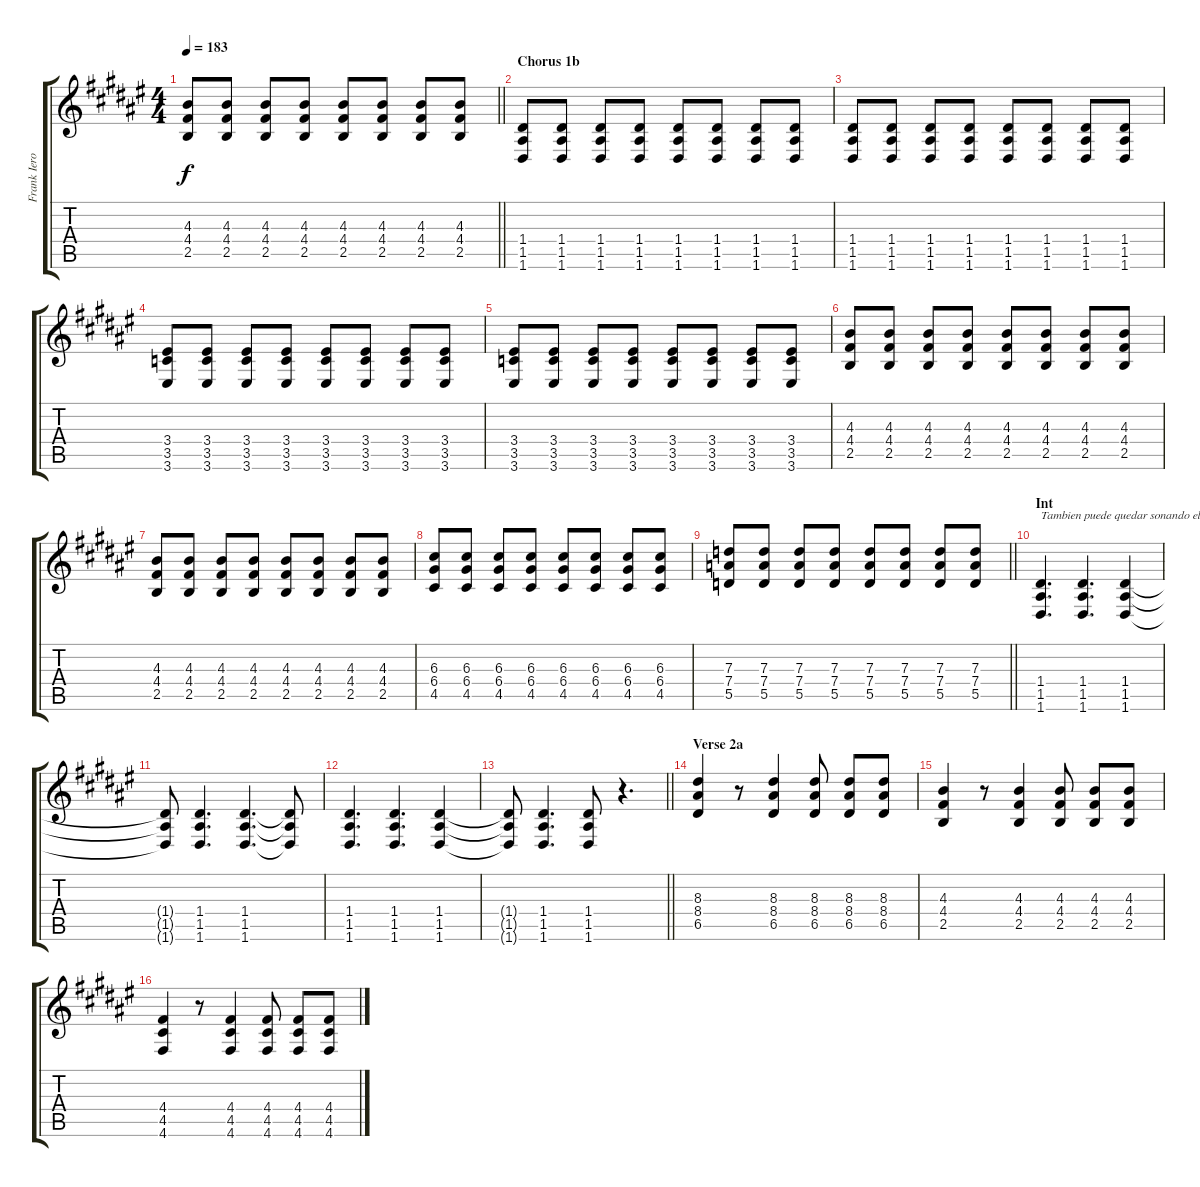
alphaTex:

\track ("Frank Iero" "Frank Iero") {instrument overdrivenguitar}
\staff {score tabs}
\tuning (E4 B3 G3 D3 A2 D2) {hide}
\ts (4 4)
\tempo 183
\clef g2
\barLineRight lightlight
\ks d#minor
(4.3 4.4 2.5).8{dy f} (4.3 4.4 2.5).8 (4.3 4.4 2.5).8 (4.3 4.4 2.5).8 (4.3 4.4 2.5).8 (4.3 4.4 2.5).8 (4.3 4.4 2.5).8 (4.3 4.4 2.5).8 |
\section ("" "Chorus 1b")
(1.4 1.5 1.6).8 (1.4 1.5 1.6).8 (1.4 1.5 1.6).8 (1.4 1.5 1.6).8 (1.4 1.5 1.6).8 (1.4 1.5 1.6).8 (1.4 1.5 1.6).8 (1.4 1.5 1.6).8 |
(1.4 1.5 1.6).8 (1.4 1.5 1.6).8 (1.4 1.5 1.6).8 (1.4 1.5 1.6).8 (1.4 1.5 1.6).8 (1.4 1.5 1.6).8 (1.4 1.5 1.6).8 (1.4 1.5 1.6).8 |
(3.4 3.5 3.6).8 (3.4 3.5 3.6).8 (3.4 3.5 3.6).8 (3.4 3.5 3.6).8 (3.4 3.5 3.6).8 (3.4 3.5 3.6).8 (3.4 3.5 3.6).8 (3.4 3.5 3.6).8 |
(3.4 3.5 3.6).8 (3.4 3.5 3.6).8 (3.4 3.5 3.6).8 (3.4 3.5 3.6).8 (3.4 3.5 3.6).8 (3.4 3.5 3.6).8 (3.4 3.5 3.6).8 (3.4 3.5 3.6).8 |
(4.3 4.4 2.5).8 (4.3 4.4 2.5).8 (4.3 4.4 2.5).8 (4.3 4.4 2.5).8 (4.3 4.4 2.5).8 (4.3 4.4 2.5).8 (4.3 4.4 2.5).8 (4.3 4.4 2.5).8 |
(4.3 4.4 2.5).8 (4.3 4.4 2.5).8 (4.3 4.4 2.5).8 (4.3 4.4 2.5).8 (4.3 4.4 2.5).8 (4.3 4.4 2.5).8 (4.3 4.4 2.5).8 (4.3 4.4 2.5).8 |
(6.3 6.4 4.5).8 (6.3 6.4 4.5).8 (6.3 6.4 4.5).8 (6.3 6.4 4.5).8 (6.3 6.4 4.5).8 (6.3 6.4 4.5).8 (6.3 6.4 4.5).8 (6.3 6.4 4.5).8 |
\barLineRight lightlight
(7.3 7.4 5.5).8 (7.3 7.4 5.5).8 (7.3 7.4 5.5).8 (7.3 7.4 5.5).8 (7.3 7.4 5.5).8 (7.3 7.4 5.5).8 (7.3 7.4 5.5).8 (7.3 7.4 5.5).8 |
\section ("" "Int")
(1.4 1.5 1.6).4{d txt "Tambien puede quedar sonando el acorde"} (1.4 1.5 1.6).4{d} (1.4 1.5 1.6).4 |
(1.4{t} 1.5{t} 1.6{t}).8 (1.4 1.5 1.6).4{d} (1.4 1.5 1.6).4{d} (1.4{t} 1.5{t} 1.6{t}).8 |
(1.4 1.5 1.6).4{d} (1.4 1.5 1.6).4{d} (1.4 1.5 1.6).4 |
\barLineRight lightlight
(1.4{t} 1.5{t} 1.6{t}).8 (1.4 1.5 1.6).4{d} (1.4 1.5 1.6).8 r.4{d} |
\section ("" "Verse 2a")
(8.3 8.4 6.5).4 r.8 (8.3 8.4 6.5).4 (8.3 8.4 6.5).8 (8.3 8.4 6.5).8 (8.3 8.4 6.5).8 |
(4.3 4.4 2.5).4 r.8 (4.3 4.4 2.5).4 (4.3 4.4 2.5).8 (4.3 4.4 2.5).8 (4.3 4.4 2.5).8 |
(4.4 4.5 4.6).4 r.8 (4.4 4.5 4.6).4 (4.4 4.5 4.6).8 (4.4 4.5 4.6).8 (4.4 4.5 4.6).8
